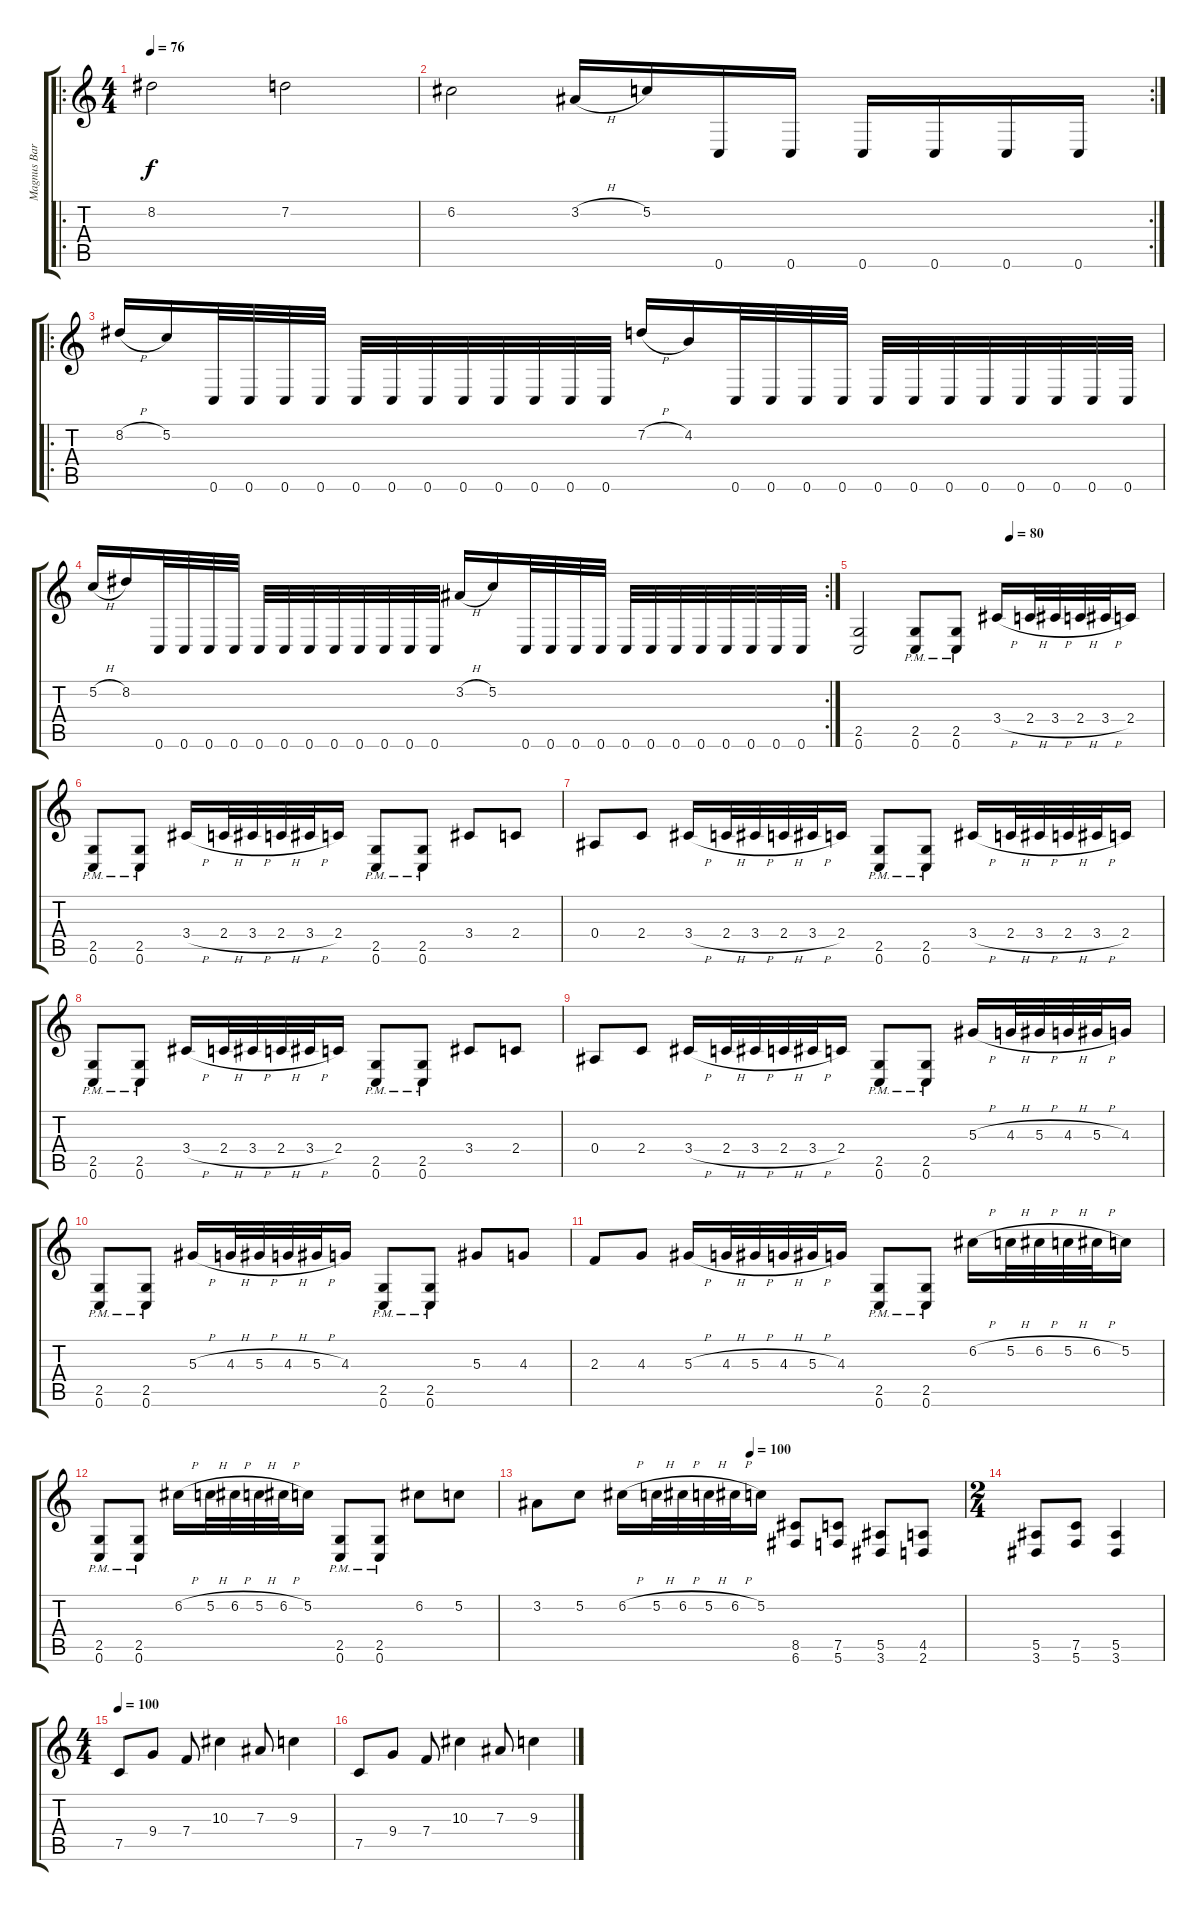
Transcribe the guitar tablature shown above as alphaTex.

\track ("Magnus Barthelsson (Guitar)" "Magnus Bar") {instrument distortionguitar}
\staff {score tabs}
\tuning (C4 G3 Eb3 Bb2 F2 C2) {hide}
\ro
\ts (4 4)
\tempo 76
\clef g2
\ks c
8.2.2{dy f instrument overdrivenguitar} 7.2.2 |
\rc 2
6.2.2 3.2{h}.16 5.2.16 0.6.16{instrument distortionguitar} 0.6.16 0.6.16 0.6.16 0.6.16 0.6.16 |
\ro
8.2{h}.16 5.2.16 0.6.32 0.6.32 0.6.32 0.6.32 0.6.32 0.6.32 0.6.32 0.6.32 0.6.32 0.6.32 0.6.32 0.6.32 7.2{h}.16 4.2.16 0.6.32 0.6.32 0.6.32 0.6.32 0.6.32 0.6.32 0.6.32 0.6.32 0.6.32 0.6.32 0.6.32 0.6.32 |
\rc 2
5.2{h}.16 8.2.16 0.6.32 0.6.32 0.6.32 0.6.32 0.6.32 0.6.32 0.6.32 0.6.32 0.6.32 0.6.32 0.6.32 0.6.32 3.2{h}.16 5.2.16 0.6.32 0.6.32 0.6.32 0.6.32 0.6.32 0.6.32 0.6.32 0.6.32 0.6.32 0.6.32 0.6.32 0.6.32 |
\tempo (80 0.5)
(2.5 0.6).2 (2.5{pm} 0.6{pm}).8 (2.5{pm} 0.6{pm}).8 3.4{h}.16 2.4{h}.32 3.4{h}.32 2.4{h}.32 3.4{h}.32 2.4.16 |
(2.5{pm} 0.6{pm}).8 (2.5{pm} 0.6{pm}).8 3.4{h}.16 2.4{h}.32 3.4{h}.32 2.4{h}.32 3.4{h}.32 2.4.16 (2.5{pm} 0.6{pm}).8 (2.5{pm} 0.6{pm}).8 3.4.8 2.4.8 |
0.4.8 2.4.8 3.4{h}.16 2.4{h}.32 3.4{h}.32 2.4{h}.32 3.4{h}.32 2.4.16 (2.5{pm} 0.6{pm}).8 (2.5{pm} 0.6{pm}).8 3.4{h}.16 2.4{h}.32 3.4{h}.32 2.4{h}.32 3.4{h}.32 2.4.16 |
(2.5{pm} 0.6{pm}).8 (2.5{pm} 0.6{pm}).8 3.4{h}.16 2.4{h}.32 3.4{h}.32 2.4{h}.32 3.4{h}.32 2.4.16 (2.5{pm} 0.6{pm}).8 (2.5{pm} 0.6{pm}).8 3.4.8 2.4.8 |
0.4.8 2.4.8 3.4{h}.16 2.4{h}.32 3.4{h}.32 2.4{h}.32 3.4{h}.32 2.4.16 (2.5{pm} 0.6{pm}).8 (2.5{pm} 0.6{pm}).8 5.3{h}.16 4.3{h}.32 5.3{h}.32 4.3{h}.32 5.3{h}.32 4.3.16 |
(2.5{pm} 0.6{pm}).8 (2.5{pm} 0.6{pm}).8 5.3{h}.16 4.3{h}.32 5.3{h}.32 4.3{h}.32 5.3{h}.32 4.3.16 (2.5{pm} 0.6{pm}).8 (2.5{pm} 0.6{pm}).8 5.3.8 4.3.8 |
2.3.8 4.3.8 5.3{h}.16 4.3{h}.32 5.3{h}.32 4.3{h}.32 5.3{h}.32 4.3.16 (2.5{pm} 0.6{pm}).8 (2.5{pm} 0.6{pm}).8 6.2{h}.16 5.2{h}.32 6.2{h}.32 5.2{h}.32 6.2{h}.32 5.2.16 |
(2.5{pm} 0.6{pm}).8 (2.5{pm} 0.6{pm}).8 6.2{h}.16 5.2{h}.32 6.2{h}.32 5.2{h}.32 6.2{h}.32 5.2.16 (2.5{pm} 0.6{pm}).8 (2.5{pm} 0.6{pm}).8 6.2.8 5.2.8 |
\tempo (100 0.5)
3.2.8 5.2.8 6.2{h}.16 5.2{h}.32 6.2{h}.32 5.2{h}.32 6.2{h}.32 5.2.16 (8.5 6.6).8 (7.5 5.6).8 (5.5 3.6).8 (4.5 2.6).8 |
\ts (2 4)
(5.5 3.6).8 (7.5 5.6).8 (5.5 3.6).4 |
\ts (4 4)
\tempo 100
7.5.8 9.4.8 7.4.8 10.3.4 7.3.8 9.3.4 |
7.5.8 9.4.8 7.4.8 10.3.4 7.3.8 9.3.4
